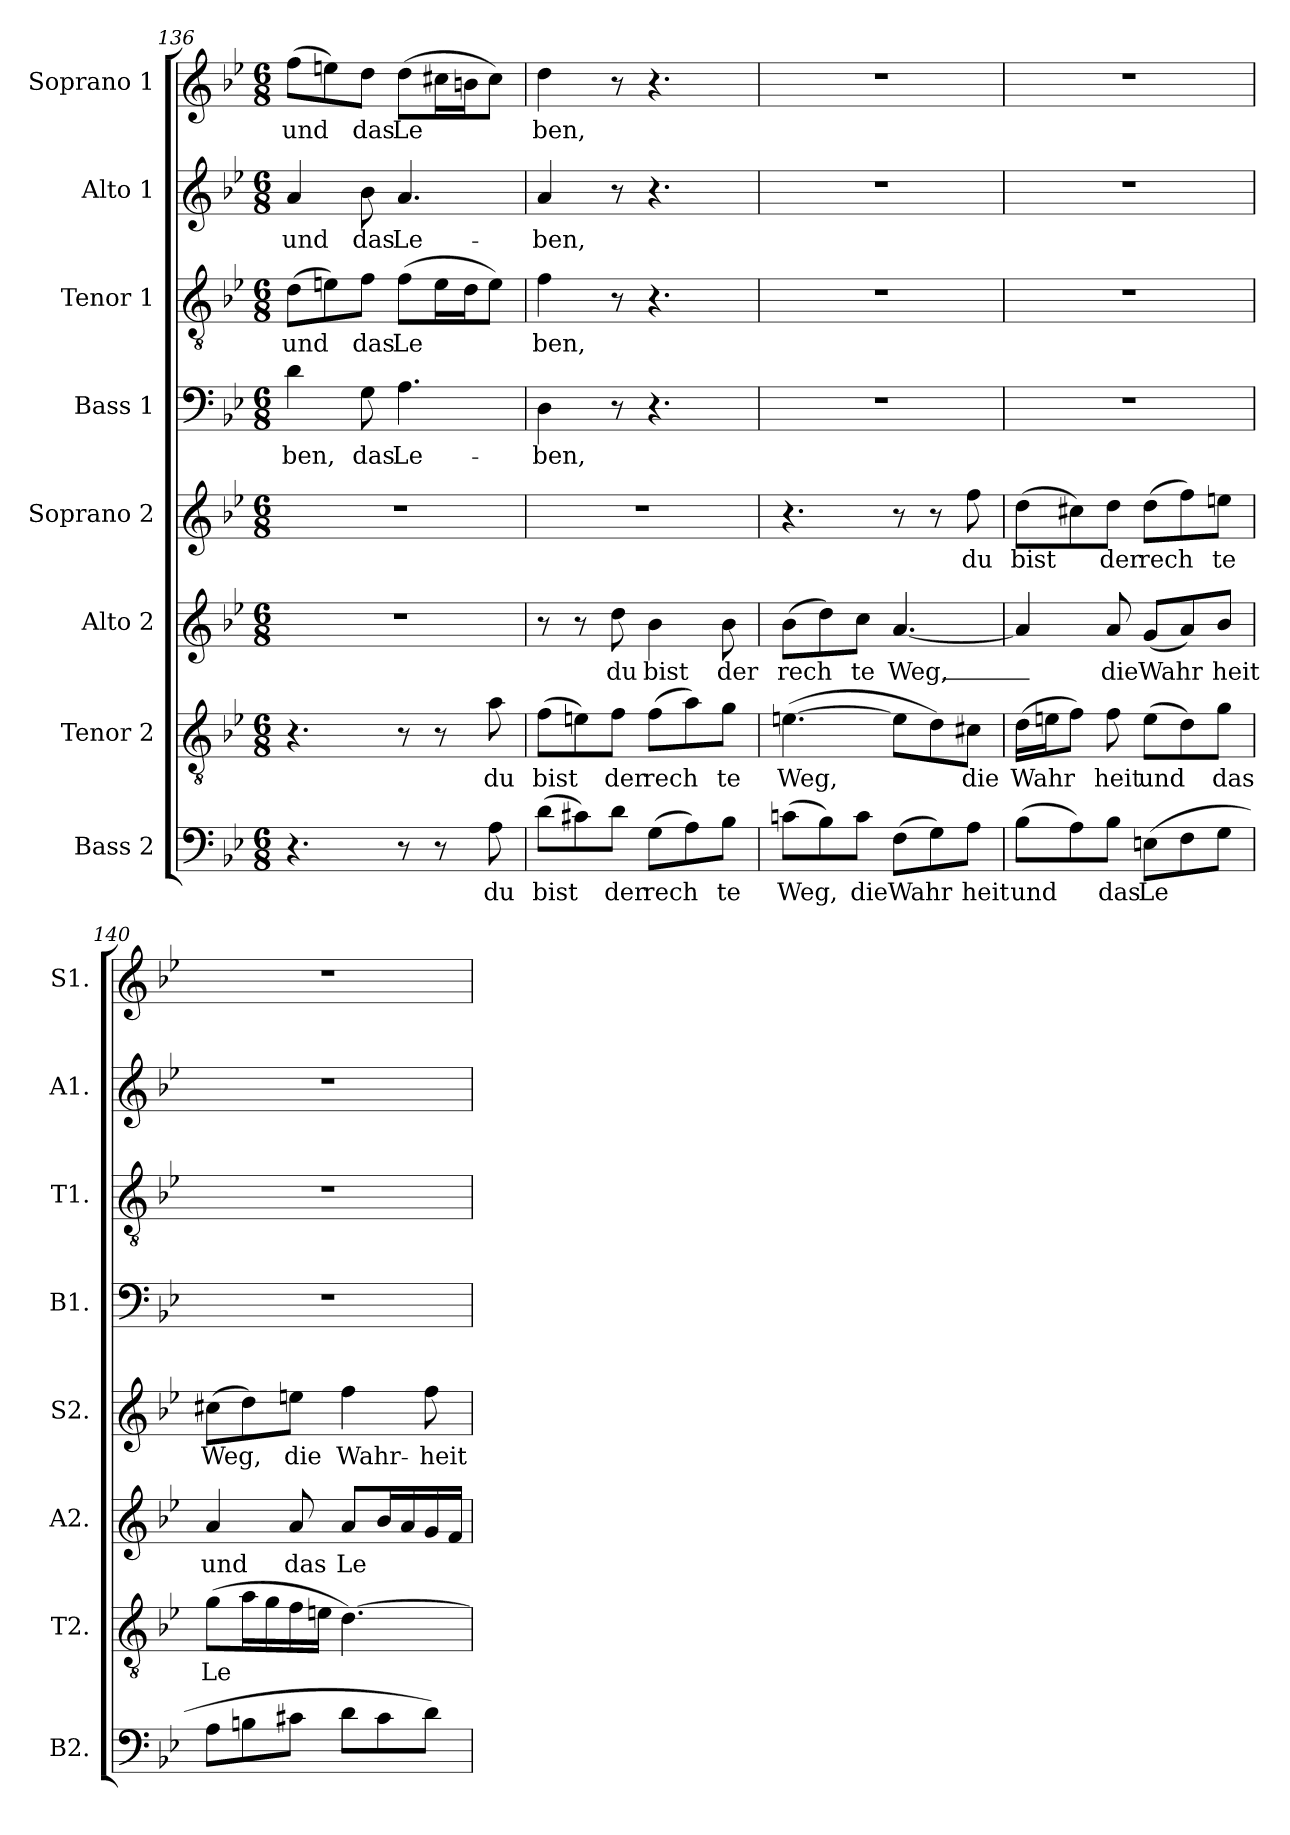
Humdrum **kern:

**kern	**text	**kern	**text	**kern	**text	**kern	**text	**kern	**text	**kern	**text	**kern	**text	**kern	**text
*part8	*part8	*part7	*part7	*part6	*part6	*part5	*part5	*part4	*part4	*part3	*part3	*part2	*part2	*part1	*part1
*staff8	*staff8	*staff7	*staff7	*staff6	*staff6	*staff5	*staff5	*staff4	*staff4	*staff3	*staff3	*staff2	*staff2	*staff1	*staff1
*I"Bass 2	*	*I"Tenor 2	*	*I"Alto 2	*	*I"Soprano 2	*	*I"Bass 1	*	*I"Tenor 1	*	*I"Alto 1	*	*I"Soprano 1	*
*I'B2.	*	*I'T2.	*	*I'A2.	*	*I'S2.	*	*I'B1.	*	*I'T1.	*	*I'A1.	*	*I'S1.	*
!!LO:PB:g=z
*clefF4	*	*clefGv2	*	*clefG2	*	*clefG2	*	*clefF4	*	*clefGv2	*	*clefG2	*	*clefG2	*
*k[b-e-]	*	*k[b-e-]	*	*k[b-e-]	*	*k[b-e-]	*	*k[b-e-]	*	*k[b-e-]	*	*k[b-e-]	*	*k[b-e-]	*
*B-:	*	*B-:	*	*B-:	*	*B-:	*	*B-:	*	*B-:	*	*B-:	*	*B-:	*
*M6/8	*	*M6/8	*	*M6/8	*	*M6/8	*	*M6/8	*	*M6/8	*	*M6/8	*	*M6/8	*
=136	=136	=136	=136	=136	=136	=136	=136	=136	=136	=136	=136	=136	=136	=136	=136
4.r	.	4.r	.	2.r	.	2.r	.	4d\	ben,	(8d\L	und	4a/	und	(8ff\L	und
.	.	.	.	.	.	.	.	.	.	8en\)	.	.	.	8een\)	.
.	.	.	.	.	.	.	.	8G\	das	8f\J	das	8b-\	das	8dd\J	das
8r	.	8r	.	.	.	.	.	4.A\	Le-	(8f\L	Le	4.a/	Le-	(8dd\L	Le
8r	.	8r	.	.	.	.	.	.	.	16e\L	.	.	.	16cc#X\L	.
.	.	.	.	.	.	.	.	.	.	16d\J	.	.	.	16bn\J	.
8A\	du	8a\	du	.	.	.	.	.	.	8e\J)	.	.	.	8cc#\J)	.
=137	=137	=137	=137	=137	=137	=137	=137	=137	=137	=137	=137	=137	=137	=137	=137
(8d\L	bist	(8f\L	bist	8r	.	2.r	.	4D\	-ben,	4f\	ben,	4a/	-ben,	4dd\	ben,
8c#X\)	.	8en\)	.	8r	.	.	.	.	.	.	.	.	.	.	.
8d\J	der	8f\J	der	8dd\	du	.	.	8r	.	8r	.	8r	.	8r	.
(8G\L	rech	(8f\L	rech	4b-\	bist	.	.	4.r	.	4.r	.	4.r	.	4.r	.
8A\)	.	8a\)	.	.	.	.	.	.	.	.	.	.	.	.	.
8B-\J	te	8g\J	te	8b-\	der	.	.	.	.	.	.	.	.	.	.
=138	=138	=138	=138	=138	=138	=138	=138	=138	=138	=138	=138	=138	=138	=138	=138
(8cni\L	Weg,	([4.en\	Weg,	(8b-\L	rech	4.r	.	2.r	.	2.r	.	2.r	.	2.r	.
8B-\)	.	.	.	8dd\)	.	.	.	.	.	.	.	.	.	.	.
8c\J	die	.	.	8cc\J	te	.	.	.	.	.	.	.	.	.	.
(8F\L	Wahr	8e\L]	.	[4.a/	Weg,_-	8r	.	.	.	.	.	.	.	.	.
8G\)	.	8d\)	.	.	.	8r	.	.	.	.	.	.	.	.	.
8A\J	heit	8c#X\J	die	.	.	8ff\	du	.	.	.	.	.	.	.	.
!!LO:PB:g=z
=139	=139	=139	=139	=139	=139	=139	=139	=139	=139	=139	=139	=139	=139	=139	=139
(8B-\L	und	(16d\LL	Wahr	4a/]	-_	(8dd\L	bist	2.r	.	2.r	.	2.r	.	2.r	.
.	.	16en\J	.	.	.	.	.	.	.	.	.	.	.	.	.
8A\)	.	8f\J)	.	.	.	8cc#X\)	.	.	.	.	.	.	.	.	.
8B-\J	das	8f\	heit	8a/	die	8dd\J	der	.	.	.	.	.	.	.	.
(8En\L	Le	(8e\L	und	(8g/L	Wahr	(8dd\L	rech	.	.	.	.	.	.	.	.
8F\	.	8d\)	.	8a/)	.	8ff\)	.	.	.	.	.	.	.	.	.
8G\J	.	8g\J	das	8b-/J	heit	8een\J	te	.	.	.	.	.	.	.	.
!!LO:PB:g=z
=140	=140	=140	=140	=140	=140	=140	=140	=140	=140	=140	=140	=140	=140	=140	=140
8A\L	.	(8g\L	Le	4a/	und	(8cc#X\L	Weg,	2.r	.	2.r	.	2.r	.	2.r	.
8Bn\	.	16a\L	.	.	.	8dd\)	.	.	.	.	.	.	.	.	.
.	.	16g\	.	.	.	.	.	.	.	.	.	.	.	.	.
8c#X\J	.	16f\	.	8a/	das	8een\J	die	.	.	.	.	.	.	.	.
.	.	16en\JJ	.	.	.	.	.	.	.	.	.	.	.	.	.
8d\L	.	[4.d\)	.	8a/L	Le	4ff\	Wahr-	.	.	.	.	.	.	.	.
8c#\	.	.	.	16b-/L	.	.	.	.	.	.	.	.	.	.	.
.	.	.	.	16a/	.	.	.	.	.	.	.	.	.	.	.
8d\J)	.	.	.	16g/	.	8ff\	-heit	.	.	.	.	.	.	.	.
.	.	.	.	16f/JJ	.	.	.	.	.	.	.	.	.	.	.
=	=	=	=	=	=	=	=	=	=	=	=	=	=	=	=
*-	*-	*-	*-	*-	*-	*-	*-	*-	*-	*-	*-	*-	*-	*-	*-
